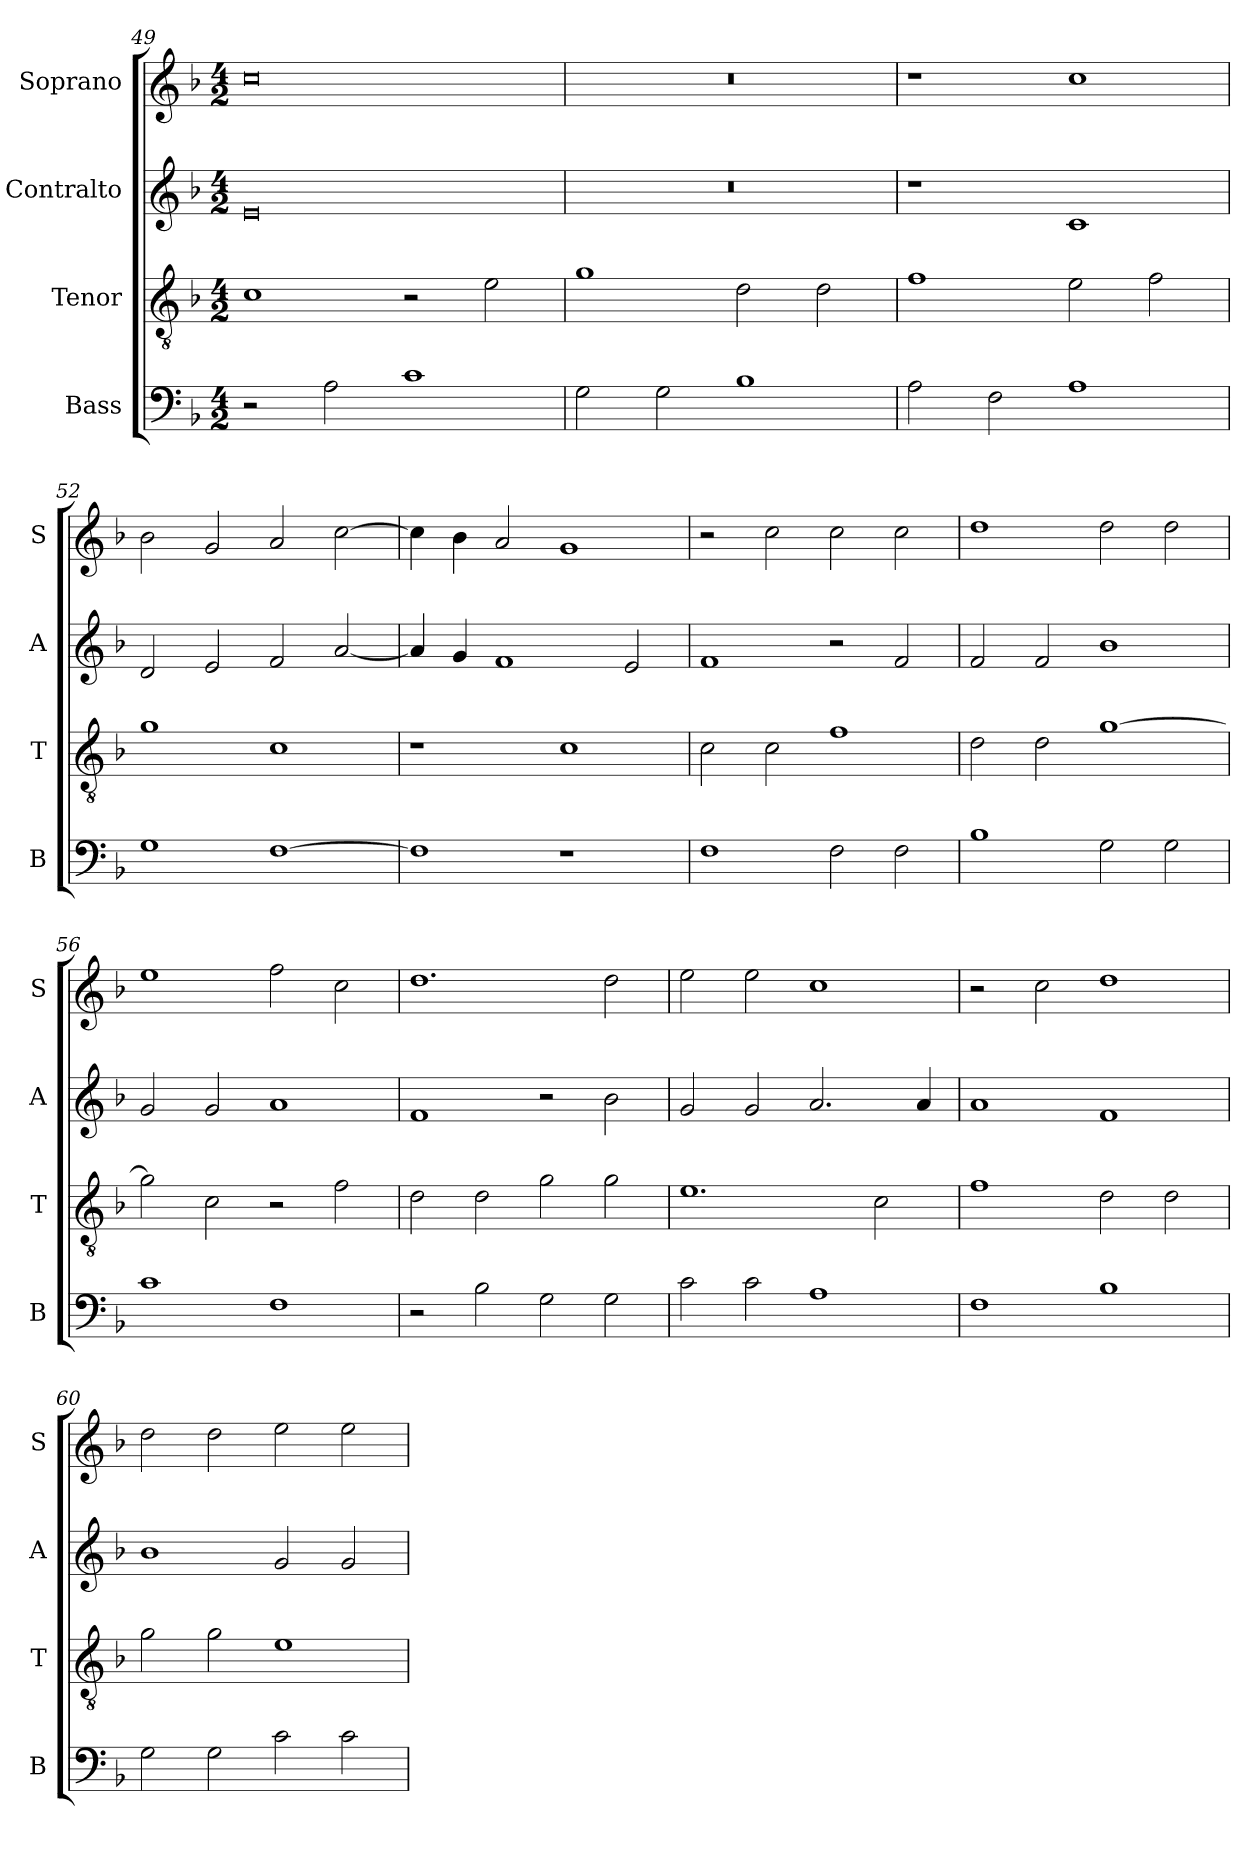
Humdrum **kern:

**kern	**kern	**kern	**kern
*part4	*part3	*part2	*part1
*staff4	*staff3	*staff2	*staff1
*I"Bass	*I"Tenor	*I"Contralto	*I"Soprano
*I'B	*I'T	*I'A	*I'S
*clefF4	*clefGv2	*clefG2	*clefG2
*k[b-]	*k[b-]	*k[b-]	*k[b-]
*F:ion	*F:ion	*F:ion	*F:ion
*M4/2	*M4/2	*M4/2	*M4/2
=49	=49	=49	=49
2r	1c	0e	0cc
2A	.	.	.
1c	2r	.	.
.	2e	.	.
=50	=50	=50	=50
2G	1g	0r	0r
2G	.	.	.
1B-	2d	.	.
.	2d	.	.
=51	=51	=51	=51
2A	1f	1r	1r
2F	.	.	.
1A	2e	1c	1cc
.	2f	.	.
=52	=52	=52	=52
1G	1g	2d	2b-
.	.	2e	2g
[1F	1c	2f	2a
.	.	[2a	[2cc
=53	=53	=53	=53
1F]	1r	4a]	4cc]
.	.	4g	4b-
.	.	1f	2a
1r	1c	.	1g
.	.	2e	.
=54	=54	=54	=54
1F	2c	1f	2r
.	2c	.	2cc
2F	1f	2r	2cc
2F	.	2f	2cc
=55	=55	=55	=55
1B-	2d	2f	1dd
.	2d	2f	.
2G	[1g	1b-	2dd
2G	.	.	2dd
=56	=56	=56	=56
1c	2g]	2g	1ee
.	2c	2g	.
1F	2r	1a	2ff
.	2f	.	2cc
=57	=57	=57	=57
2r	2d	1f	1.dd
2B-	2d	.	.
2G	2g	2r	.
2G	2g	2b-	2dd
=58	=58	=58	=58
2c	1.e	2g	2ee
2c	.	2g	2ee
1A	.	2.a	1cc
.	2c	.	.
.	.	4a	.
=59	=59	=59	=59
1F	1f	1a	2r
.	.	.	2cc
1B-	2d	1f	1dd
.	2d	.	.
=60	=60	=60	=60
2G	2g	1b-	2dd
2G	2g	.	2dd
2c	1e	2g	2ee
2c	.	2g	2ee
=	=	=	=
*-	*-	*-	*-
